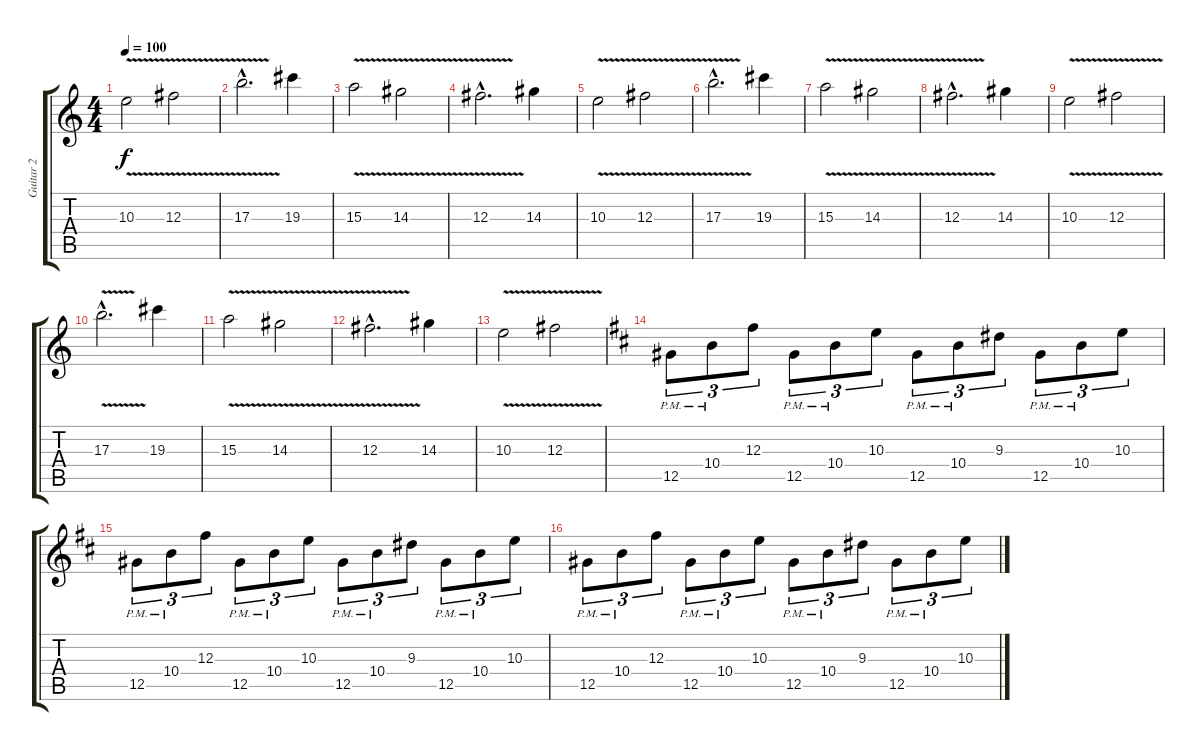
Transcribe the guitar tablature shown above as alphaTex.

\track ("Guitar 2" "Guitar 2") {instrument electricguitarclean}
\staff {score tabs}
\tuning (Eb4 Bb3 Gb3 Db3 Ab2 Eb2) {hide}
\ts (4 4)
\tempo 100
\clef g2
\ks c
10.3{v}.2{dy f} 12.3{v}.2 |
17.3{v hac}.2{d} 19.3.4 |
15.3{v}.2 14.3{v}.2 |
12.3{v hac}.2{d} 14.3.4 |
10.3{v}.2 12.3{v}.2 |
17.3{v hac}.2{d} 19.3.4 |
15.3{v}.2 14.3{v}.2 |
12.3{v hac}.2{d} 14.3.4 |
10.3{v}.2 12.3{v}.2 |
17.3{v hac}.2{d} 19.3.4 |
15.3{v}.2 14.3{v}.2 |
12.3{v hac}.2{d} 14.3.4 |
10.3{v}.2 12.3{v}.2 |
\ks d
12.5{pm}.8{tu (3 2)} 10.4{pm}.8{tu (3 2)} 12.3.8{tu (3 2)} 12.5{pm}.8{tu (3 2)} 10.4{pm}.8{tu (3 2)} 10.3.8{tu (3 2)} 12.5{pm}.8{tu (3 2)} 10.4{pm}.8{tu (3 2)} 9.3.8{tu (3 2)} 12.5{pm}.8{tu (3 2)} 10.4{pm}.8{tu (3 2)} 10.3.8{tu (3 2)} |
12.5{pm}.8{tu (3 2)} 10.4{pm}.8{tu (3 2)} 12.3.8{tu (3 2)} 12.5{pm}.8{tu (3 2)} 10.4{pm}.8{tu (3 2)} 10.3.8{tu (3 2)} 12.5{pm}.8{tu (3 2)} 10.4{pm}.8{tu (3 2)} 9.3.8{tu (3 2)} 12.5{pm}.8{tu (3 2)} 10.4{pm}.8{tu (3 2)} 10.3.8{tu (3 2)} |
12.5{pm}.8{tu (3 2)} 10.4{pm}.8{tu (3 2)} 12.3.8{tu (3 2)} 12.5{pm}.8{tu (3 2)} 10.4{pm}.8{tu (3 2)} 10.3.8{tu (3 2)} 12.5{pm}.8{tu (3 2)} 10.4{pm}.8{tu (3 2)} 9.3.8{tu (3 2)} 12.5{pm}.8{tu (3 2)} 10.4{pm}.8{tu (3 2)} 10.3.8{tu (3 2)}
